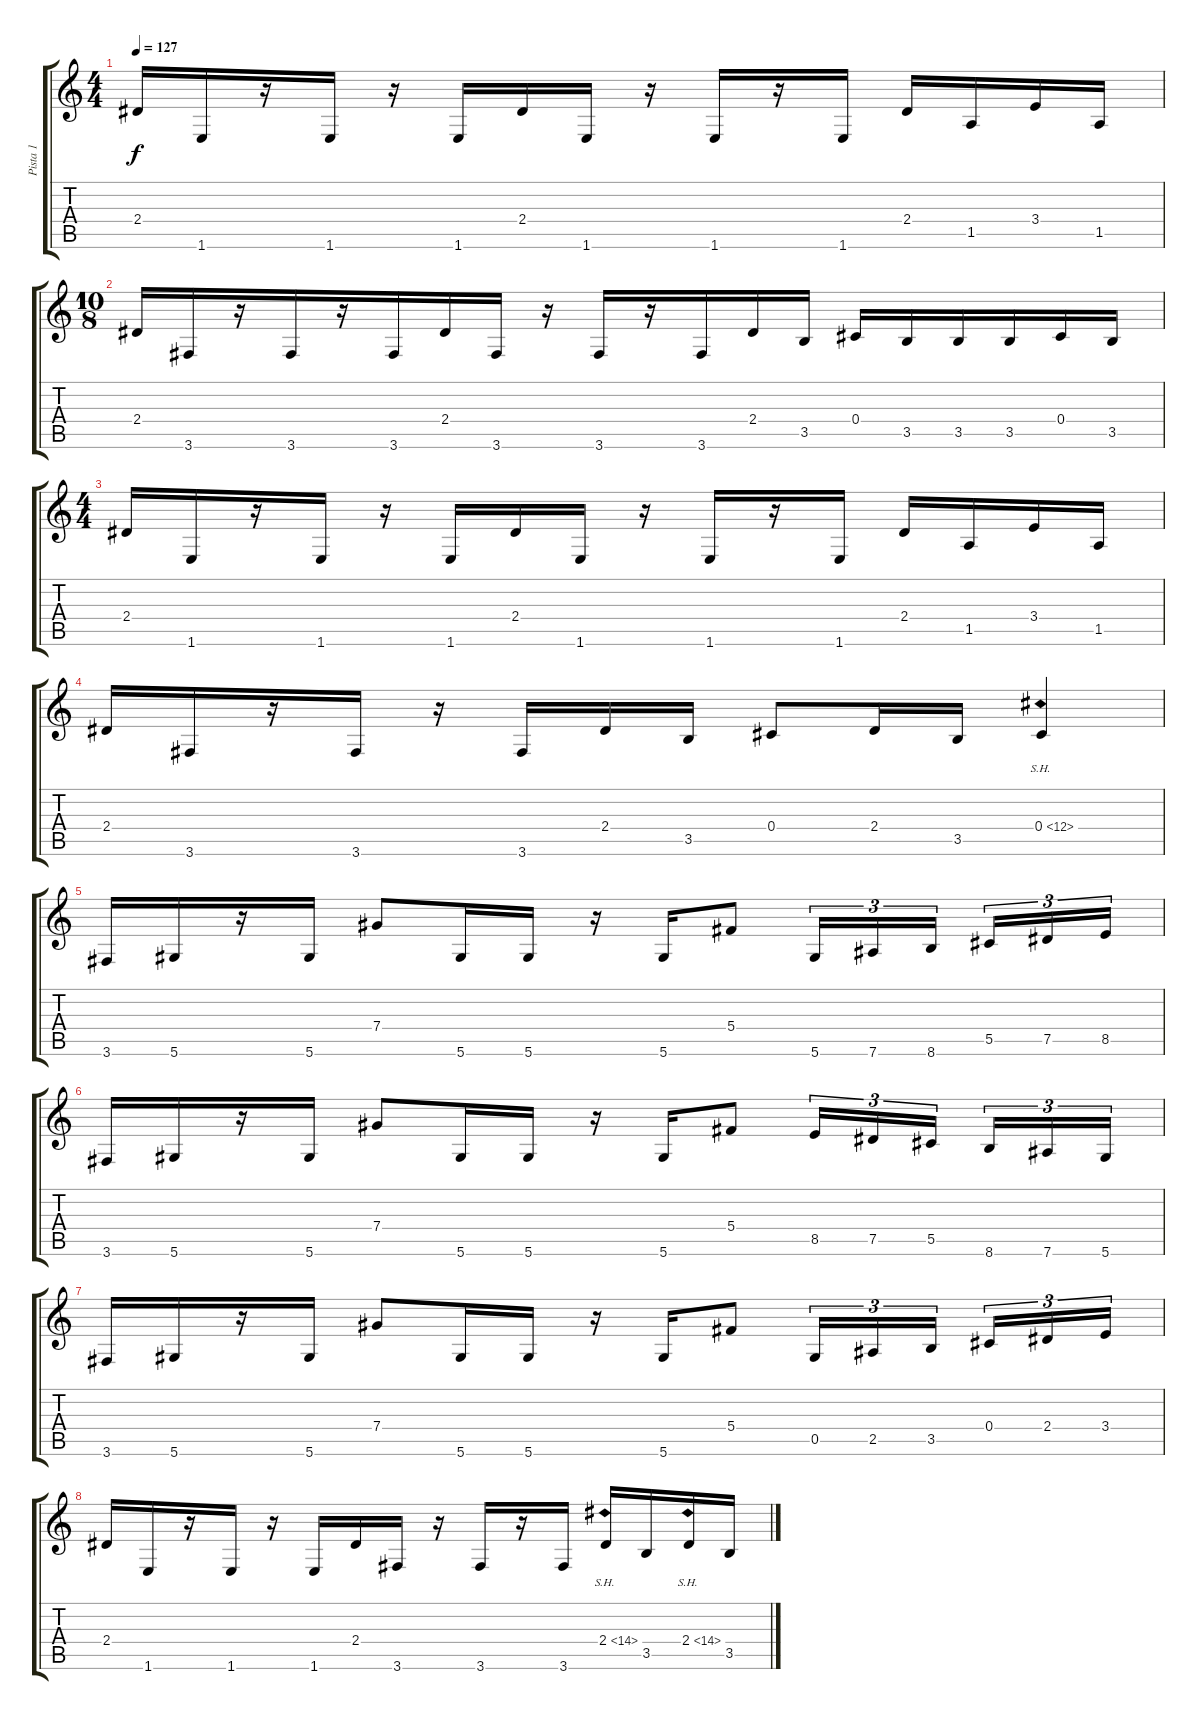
\track ("Pista 1" "Pista 1") {instrument distortionguitar}
\staff {score tabs}
\tuning (Eb4 Bb3 Gb3 Db3 Ab2 Eb2) {hide}
\ts (4 4)
\tempo 127
\clef g2
\ks c
2.4.16{dy f} 1.6.16 r.16 1.6.16 r.16 1.6.16 2.4.16 1.6.16 r.16 1.6.16 r.16 1.6.16 2.4.16 1.5.16 3.4.16 1.5.16 |
\ts (10 8)
2.4.16 3.6.16 r.16 3.6.16 r.16 3.6.16 2.4.16 3.6.16 r.16 3.6.16 r.16 3.6.16 2.4.16 3.5.16 0.4.16 3.5.16 3.5.16 3.5.16 0.4.16 3.5.16 |
\ts (4 4)
2.4.16 1.6.16 r.16 1.6.16 r.16 1.6.16 2.4.16 1.6.16 r.16 1.6.16 r.16 1.6.16 2.4.16 1.5.16 3.4.16 1.5.16 |
2.4.16 3.6.16 r.16 3.6.16 r.16 3.6.16 2.4.16 3.5.16 0.4.8 2.4.16 3.5.16 0.4{sh 12}.4 |
3.6.16 5.6.16 r.16 5.6.16 7.4.8 5.6.16 5.6.16 r.16 5.6.16 5.4.8 5.6.16{tu (3 2)} 7.6.16{tu (3 2)} 8.6.16{tu (3 2)} 5.5.16{tu (3 2)} 7.5.16{tu (3 2)} 8.5.16{tu (3 2)} |
3.6.16 5.6.16 r.16 5.6.16 7.4.8 5.6.16 5.6.16 r.16 5.6.16 5.4.8 8.5.16{tu (3 2)} 7.5.16{tu (3 2)} 5.5.16{tu (3 2)} 8.6.16{tu (3 2)} 7.6.16{tu (3 2)} 5.6.16{tu (3 2)} |
3.6.16 5.6.16 r.16 5.6.16 7.4.8 5.6.16 5.6.16 r.16 5.6.16 5.4.8 0.5.16{tu (3 2)} 2.5.16{tu (3 2)} 3.5.16{tu (3 2)} 0.4.16{tu (3 2)} 2.4.16{tu (3 2)} 3.4.16{tu (3 2)} |
2.4.16 1.6.16 r.16 1.6.16 r.16 1.6.16 2.4.16 3.6.16 r.16 3.6.16 r.16 3.6.16 2.4{sh 12}.16 3.5.16 2.4{sh 12}.16 3.5.16
